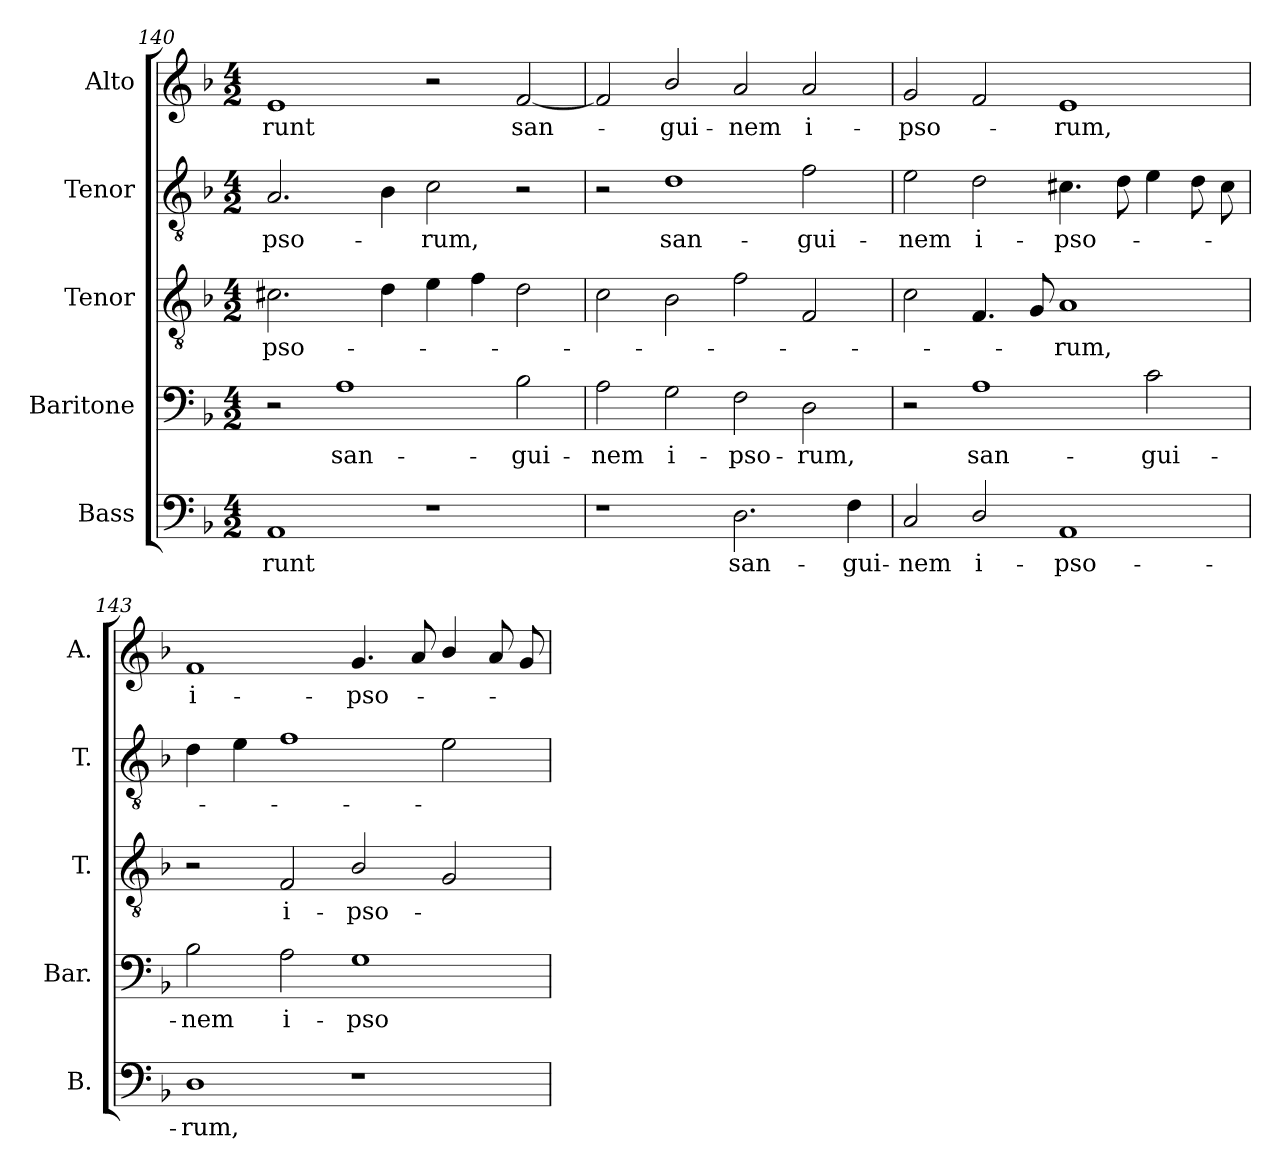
**kern	**text	**kern	**text	**kern	**text	**kern	**text	**kern	**text
*part5	*part5	*part4	*part4	*part3	*part3	*part2	*part2	*part1	*part1
*staff5	*staff5	*staff4	*staff4	*staff3	*staff3	*staff2	*staff2	*staff1	*staff1
*I"Bass	*	*I"Baritone	*	*I"Tenor	*	*I"Tenor	*	*I"Alto	*
*I'B.	*	*I'Bar.	*	*I'T.	*	*I'T.	*	*I'A.	*
*clefF4	*	*clefF4	*	*clefGv2	*	*clefGv2	*	*clefG2	*
*	*	*	*	*ITrd7c12	*	*ITrd7c12	*	*	*
*k[b-]	*	*k[b-]	*	*k[b-]	*	*k[b-]	*	*k[b-]	*
*F:	*	*F:	*	*F:	*	*F:	*	*F:	*
*M4/2	*	*M4/2	*	*M4/2	*	*M4/2	*	*M4/2	*
=140	=140	=140	=140	=140	=140	=140	=140	=140	=140
!	!LO:LY:b:color=#000000	!	!	!	!	!	!	!	!
!	!	!	!	!	!LO:LY:b:color=#000000	!	!	!	!
!	!	!	!	!	!	!	!LO:LY:b:color=#000000	!	!
!	!	!	!	!	!	!	!	!	!LO:LY:b:color=#000000
1AAi	-runt	2r	.	2.C#Xi\	-pso-	2.AAi/	-pso-	1ei	-runt
!	!	!	!LO:LY:b:color=#000000	!	!	!	!	!	!
.	.	1Ai	san-	.	.	.	.	.	.
.	.	.	.	4Di\	.	4BB-i\	.	.	.
!	!	!	!	!	!	!	!LO:LY:b:color=#000000	!	!
1r	.	.	.	4Ei\	.	2Ci\	-rum,	2r	.
.	.	.	.	4Fi\	.	.	.	.	.
!	!	!	!LO:LY:b:color=#000000	!	!	!	!	!	!
!	!	!	!	!	!	!	!	!	!LO:LY:b:color=#000000
.	.	2B-i\	-gui-	2Di\	.	2r	.	[2fi/	san-
=141	=141	=141	=141	=141	=141	=141	=141	=141	=141
!	!	!	!LO:LY:b:color=#000000	!	!	!	!	!	!
1r	.	2Ai\	-nem	2Ci\	.	2r	.	2fi/]	.
!	!	!	!LO:LY:b:color=#000000	!	!	!	!	!	!
!	!	!	!	!	!	!	!LO:LY:b:color=#000000	!	!
!	!	!	!	!	!	!	!	!	!LO:LY:b:color=#000000
.	.	2Gi\	i-	2BB-i\	.	1Di	san-	2b-i/	-gui-
!	!LO:LY:b:color=#000000	!	!	!	!	!	!	!	!
!	!	!	!LO:LY:b:color=#000000	!	!	!	!	!	!
!	!	!	!	!	!	!	!	!	!LO:LY:b:color=#000000
2.Di\	san-	2Fi\	-pso-	2Fi\	.	.	.	2ai/	-nem
!	!	!	!LO:LY:b:color=#000000	!	!	!	!	!	!
!	!	!	!	!	!	!	!LO:LY:b:color=#000000	!	!
!	!	!	!	!	!	!	!	!	!LO:LY:b:color=#000000
.	.	2Di\	-rum,	2FFi/	.	2Fi\	-gui-	2ai/	i-
!	!LO:LY:b:color=#000000	!	!	!	!	!	!	!	!
4Fi\	-gui-	.	.	.	.	.	.	.	.
=142	=142	=142	=142	=142	=142	=142	=142	=142	=142
!	!LO:LY:b:color=#000000	!	!	!	!	!	!	!	!
!	!	!	!	!	!	!	!LO:LY:b:color=#000000	!	!
!	!	!	!	!	!	!	!	!	!LO:LY:b:color=#000000
2Ci/	-nem	2r	.	2Ci\	.	2Ei\	-nem	2gi/	-pso-
!	!LO:LY:b:color=#000000	!	!	!	!	!	!	!	!
!	!	!	!LO:LY:b:color=#000000	!	!	!	!	!	!
!	!	!	!	!	!	!	!LO:LY:b:color=#000000	!	!
2Di/	i-	1Ai	san-	4.FFi/	.	2Di\	i-	2fi/	.
.	.	.	.	8GGi/	.	.	.	.	.
!	!LO:LY:b:color=#000000	!	!	!	!	!	!	!	!
!	!	!	!	!	!LO:LY:b:color=#000000	!	!	!	!
!	!	!	!	!	!	!	!LO:LY:b:color=#000000	!	!
!	!	!	!	!	!	!	!	!	!LO:LY:b:color=#000000
1AAi	-pso-	.	.	1AAi	-rum,	4.C#Xi\	-pso-	1ei	-rum,
.	.	.	.	.	.	8Di\	.	.	.
!	!	!	!LO:LY:b:color=#000000	!	!	!	!	!	!
.	.	2ci\	-gui-	.	.	4Ei\	.	.	.
.	.	.	.	.	.	8Di\	.	.	.
.	.	.	.	.	.	8C#i\	.	.	.
=143	=143	=143	=143	=143	=143	=143	=143	=143	=143
!	!LO:LY:b:color=#000000	!	!	!	!	!	!	!	!
!	!	!	!LO:LY:b:color=#000000	!	!	!	!	!	!
!	!	!	!	!	!	!	!	!	!LO:LY:b:color=#000000
1Di	-rum,	2B-i\	-nem	2r	.	4Di\	.	1fi	i-
.	.	.	.	.	.	4Ei\	.	.	.
!	!	!	!LO:LY:b:color=#000000	!	!	!	!	!	!
!	!	!	!	!	!LO:LY:b:color=#000000	!	!	!	!
.	.	2Ai\	i-	2FFi/	i-	1Fi	.	.	.
!	!	!	!LO:LY:b:color=#000000	!	!	!	!	!	!
!	!	!	!	!	!LO:LY:b:color=#000000	!	!	!	!
!	!	!	!	!	!	!	!	!	!LO:LY:b:color=#000000
1r	.	1Gi	-pso-	2BB-i/	-pso-	.	.	4.gi/	-pso-
.	.	.	.	.	.	.	.	8ai/	.
.	.	.	.	2GGi/	.	2Ei\	.	4b-i/	.
.	.	.	.	.	.	.	.	8ai/	.
.	.	.	.	.	.	.	.	8gi/	.
=	=	=	=	=	=	=	=	=	=
*-	*-	*-	*-	*-	*-	*-	*-	*-	*-
